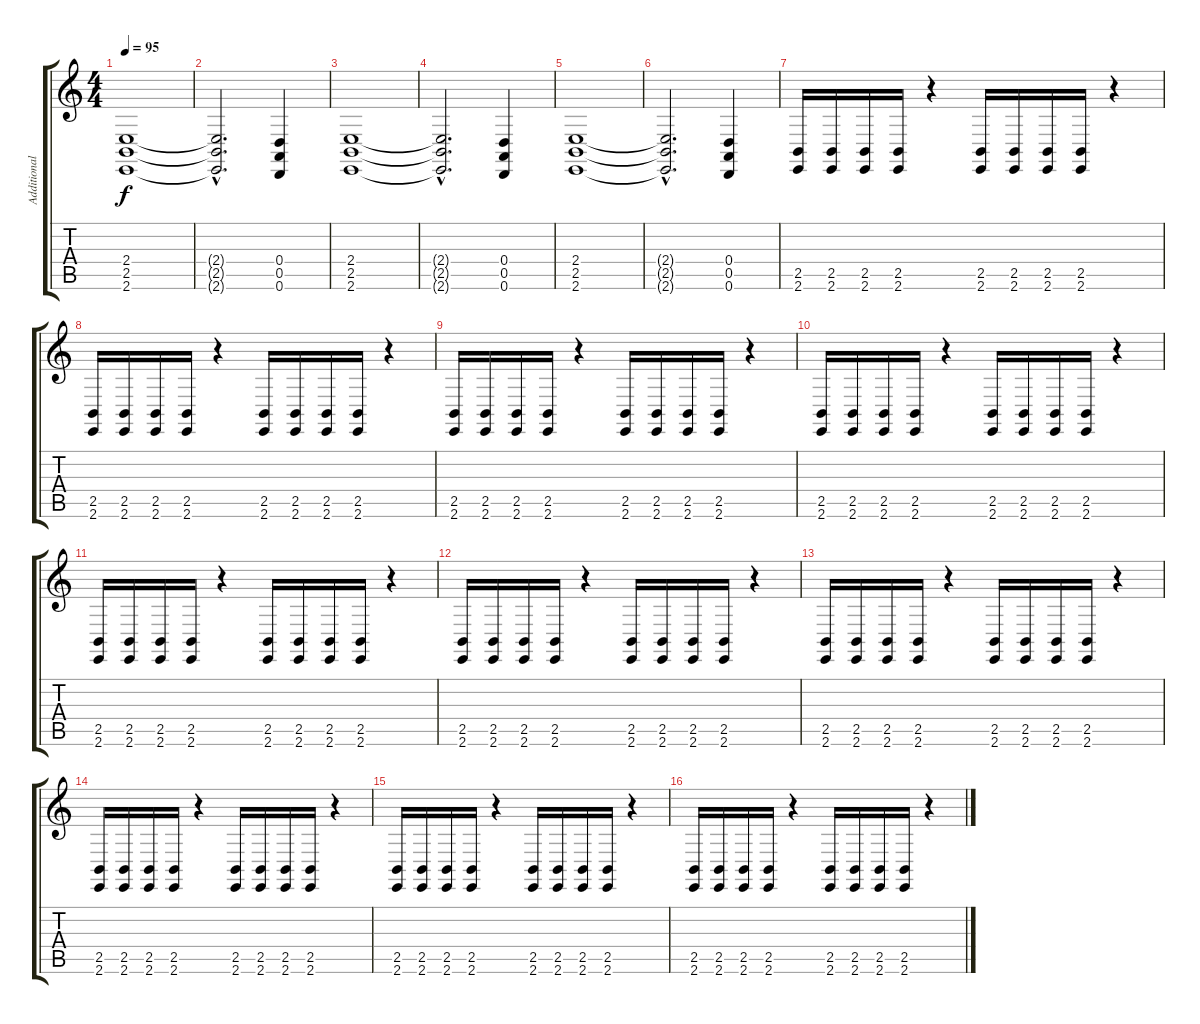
\track ("Additional guitar" "Additional") {instrument lead2sawtooth}
\staff {score tabs}
\tuning (E4 B3 G3 D3 A2 D2) {hide}
\ts (4 4)
\tempo 95
\clef g2
\ks c
(2.4 2.5 2.6).1{dy f} |
(2.4{hac t} 2.5{hac t} 2.6{hac t}).2{d} (0.4 0.5 0.6).4 |
(2.4 2.5 2.6).1 |
(2.4{hac t} 2.5{hac t} 2.6{hac t}).2{d} (0.4 0.5 0.6).4 |
(2.4 2.5 2.6).1 |
(2.4{hac t} 2.5{hac t} 2.6{hac t}).2{d} (0.4 0.5 0.6).4 |
(2.5 2.6).16{volume 13 instrument overdrivenguitar} (2.5 2.6).16 (2.5 2.6).16 (2.5 2.6).16 r.4 (2.5 2.6).16 (2.5 2.6).16 (2.5 2.6).16 (2.5 2.6).16 r.4 |
(2.5 2.6).16{volume 13 instrument overdrivenguitar} (2.5 2.6).16 (2.5 2.6).16 (2.5 2.6).16 r.4 (2.5 2.6).16 (2.5 2.6).16 (2.5 2.6).16 (2.5 2.6).16 r.4 |
(2.5 2.6).16{volume 11 instrument overdrivenguitar} (2.5 2.6).16 (2.5 2.6).16 (2.5 2.6).16 r.4 (2.5 2.6).16 (2.5 2.6).16 (2.5 2.6).16 (2.5 2.6).16 r.4 |
(2.5 2.6).16{volume 11 instrument overdrivenguitar} (2.5 2.6).16 (2.5 2.6).16 (2.5 2.6).16 r.4 (2.5 2.6).16 (2.5 2.6).16 (2.5 2.6).16 (2.5 2.6).16 r.4 |
(2.5 2.6).16{volume 11 instrument overdrivenguitar} (2.5 2.6).16 (2.5 2.6).16 (2.5 2.6).16 r.4 (2.5 2.6).16 (2.5 2.6).16 (2.5 2.6).16 (2.5 2.6).16 r.4 |
(2.5 2.6).16{volume 11 instrument overdrivenguitar} (2.5 2.6).16 (2.5 2.6).16 (2.5 2.6).16 r.4 (2.5 2.6).16 (2.5 2.6).16 (2.5 2.6).16 (2.5 2.6).16 r.4 |
(2.5 2.6).16{volume 11 instrument overdrivenguitar} (2.5 2.6).16 (2.5 2.6).16 (2.5 2.6).16 r.4 (2.5 2.6).16 (2.5 2.6).16 (2.5 2.6).16 (2.5 2.6).16 r.4 |
(2.5 2.6).16{volume 11 instrument overdrivenguitar} (2.5 2.6).16 (2.5 2.6).16 (2.5 2.6).16 r.4 (2.5 2.6).16 (2.5 2.6).16 (2.5 2.6).16 (2.5 2.6).16 r.4 |
(2.5 2.6).16{volume 11 instrument overdrivenguitar} (2.5 2.6).16 (2.5 2.6).16 (2.5 2.6).16 r.4 (2.5 2.6).16 (2.5 2.6).16 (2.5 2.6).16 (2.5 2.6).16 r.4 |
(2.5 2.6).16{volume 11 instrument overdrivenguitar} (2.5 2.6).16 (2.5 2.6).16 (2.5 2.6).16 r.4 (2.5 2.6).16 (2.5 2.6).16 (2.5 2.6).16 (2.5 2.6).16 r.4
